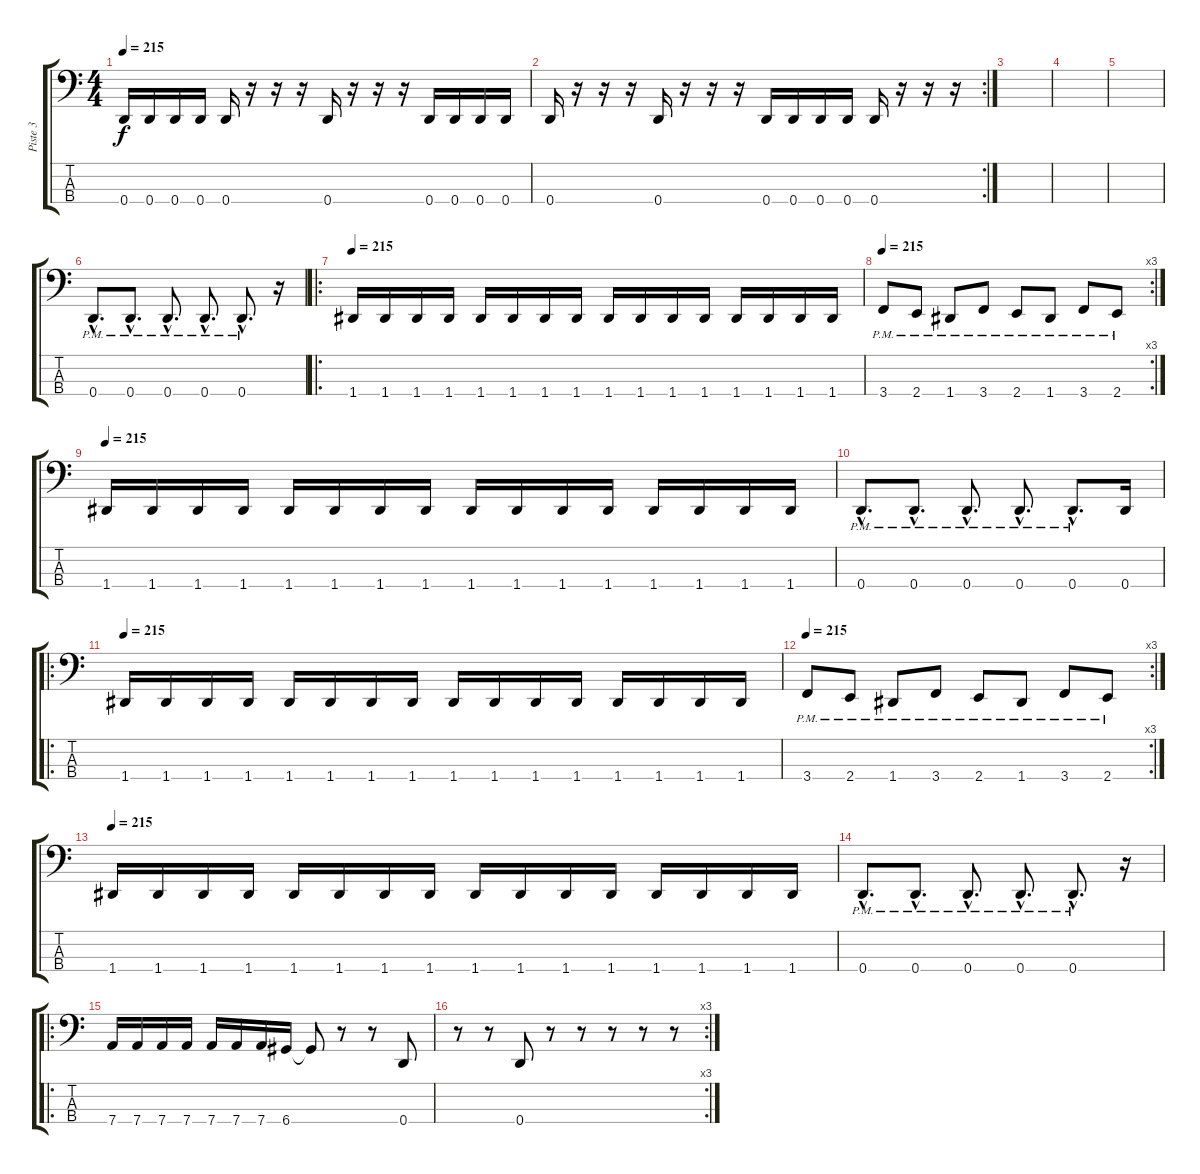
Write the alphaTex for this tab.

\track ("Piste 3" "Piste 3") {instrument electricbasspick}
\staff {score tabs}
\tuning (G2 D2 A1 D1) {hide}
\ts (4 4)
\tempo 215
\clef f4
\ks c
0.4.16{dy f} 0.4.16 0.4.16 0.4.16 0.4.16 r.16 r.16 r.16 0.4.16 r.16 r.16 r.16 0.4.16 0.4.16 0.4.16 0.4.16 |
\rc 2
0.4.16 r.16 r.16 r.16 0.4.16 r.16 r.16 r.16 0.4.16 0.4.16 0.4.16 0.4.16 0.4.16 r.16 r.16 r.16 |
|
|
|
0.4{hac pm}.8{d} 0.4{hac pm}.8{d} 0.4{hac pm}.8{d} 0.4{hac pm}.8{d} 0.4{hac pm}.8{d} r.16 |
\ro
\tempo 215
1.4.16 1.4.16 1.4.16 1.4.16 1.4.16 1.4.16 1.4.16 1.4.16 1.4.16 1.4.16 1.4.16 1.4.16 1.4.16 1.4.16 1.4.16 1.4.16 |
\rc 3
\tempo 215
3.4{pm}.8 2.4{pm}.8 1.4{pm}.8 3.4{pm}.8 2.4{pm}.8 1.4{pm}.8 3.4{pm}.8 2.4{pm}.8 |
\tempo 215
1.4.16 1.4.16 1.4.16 1.4.16 1.4.16 1.4.16 1.4.16 1.4.16 1.4.16 1.4.16 1.4.16 1.4.16 1.4.16 1.4.16 1.4.16 1.4.16 |
0.4{hac pm}.8{d} 0.4{hac pm}.8{d} 0.4{hac pm}.8{d} 0.4{hac pm}.8{d} 0.4{hac pm}.8{d} 0.4.16 |
\ro
\tempo 215
1.4.16 1.4.16 1.4.16 1.4.16 1.4.16 1.4.16 1.4.16 1.4.16 1.4.16 1.4.16 1.4.16 1.4.16 1.4.16 1.4.16 1.4.16 1.4.16 |
\rc 3
\tempo 215
3.4{pm}.8 2.4{pm}.8 1.4{pm}.8 3.4{pm}.8 2.4{pm}.8 1.4{pm}.8 3.4{pm}.8 2.4{pm}.8 |
\tempo 215
1.4.16 1.4.16 1.4.16 1.4.16 1.4.16 1.4.16 1.4.16 1.4.16 1.4.16 1.4.16 1.4.16 1.4.16 1.4.16 1.4.16 1.4.16 1.4.16 |
0.4{hac pm}.8{d} 0.4{hac pm}.8{d} 0.4{hac pm}.8{d} 0.4{hac pm}.8{d} 0.4{hac pm}.8{d} r.16 |
\ro
7.4.16 7.4.16 7.4.16 7.4.16 7.4.16 7.4.16 7.4.16 6.4.16 6.4{t}.8 r.8 r.8 0.4.8 |
\rc 3
r.8 r.8 0.4.8 r.8 r.8 r.8 r.8 r.8
